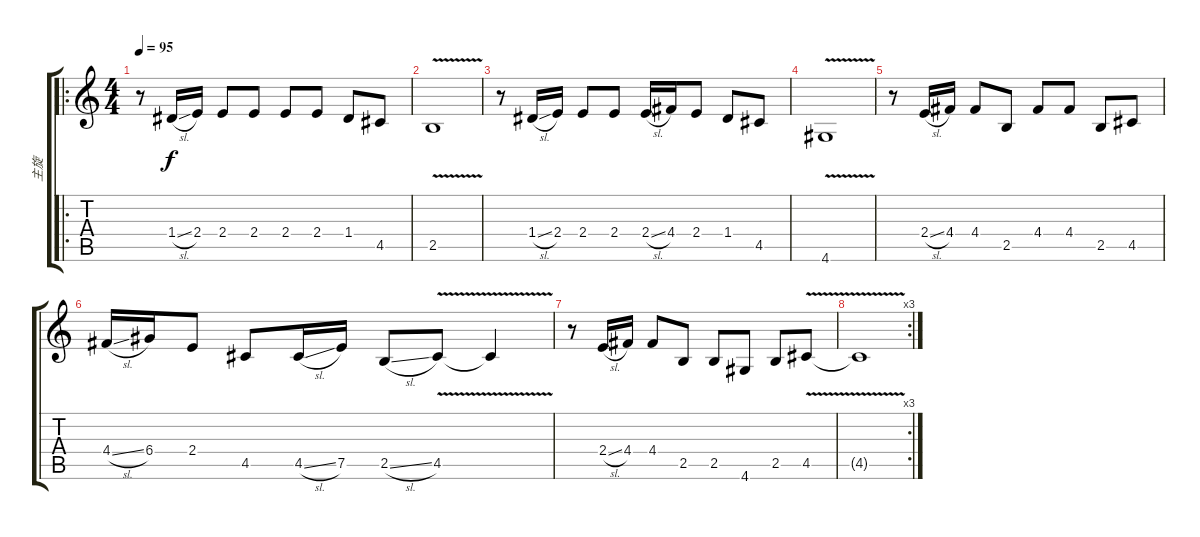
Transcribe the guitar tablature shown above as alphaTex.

\track ("主旋" "主旋") {instrument electricguitarclean}
\staff {score tabs}
\tuning (E4 B3 G3 D3 A2 E2) {hide}
\ro
\ts (4 4)
\tempo 95
\clef g2
\ks c
r.8{dy f} 1.4{sl}.16 2.4.16 2.4.8 2.4.8 2.4.8 2.4.8 1.4.8 4.5.8 |
2.5{v}.1 |
r.8 1.4{sl}.16 2.4.16 2.4.8 2.4.8 2.4{sl}.16 4.4.16 2.4.8 1.4.8 4.5.8 |
4.6{v}.1 |
r.8 2.4{sl}.16 4.4.16 4.4.8 2.5.8 4.4.8 4.4.8 2.5.8 4.5.8 |
4.4{sl}.16 6.4.16 2.4.8 4.5.8 4.5{sl}.16 7.5.16 2.5{sl}.8 4.5{v}.8 4.5{t}.4 |
r.8 2.4{sl}.16 4.4.16 4.4.8 2.5.8 2.5.8 4.6.8 2.5.8 4.5{v}.8 |
\rc 3
4.5{t}.1
